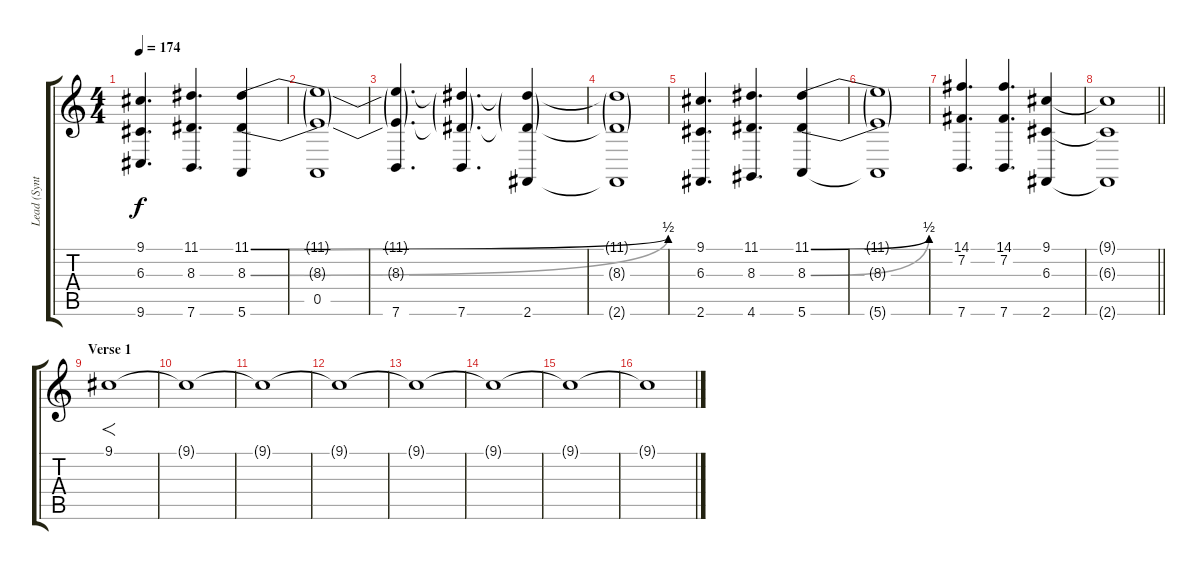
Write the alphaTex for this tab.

\track ("Lead (Synth)" "Lead (Synt") {instrument lead2sawtooth}
\staff {score tabs}
\tuning (E4 B3 G3 D3 A2 E2) {hide}
\ts (4 4)
\tempo 174
\clef g2
\ks c
(9.1 6.3 9.6).4{d dy f} (11.1 8.3 7.6).4{d} (11.1{be (bend 0 0 60 2)} 8.3{be (bend 0 0 60 2)} 5.6).4 |
(11.1{t} 8.3{t} 0.5).1 |
(11.1{t} 8.3{t} 7.6).4{d} (11.1{t} 8.3{t} 7.6).4{d} (11.1{t} 8.3{t} 2.6).4 |
(11.1{t} 8.3{t} 2.6{t}).1 |
(9.1 6.3 2.6).4{d} (11.1 8.3 4.6).4{d} (11.1{be (bend 0 0 60 2)} 8.3{be (bend 0 0 60 2)} 5.6).4 |
(11.1{t} 8.3{t} 5.6{t}).1 |
(14.1 7.2 7.6).4{d} (14.1 7.2 7.6).4{d} (9.1 6.3 2.6).4 |
\barLineRight lightlight
(9.1{t} 6.3{t} 2.6{t}).1 |
\section ("" "Verse 1")
9.1.1{f volume 6 instrument fx7echoes} |
9.1{t}.1 |
9.1{t}.1 |
9.1{t}.1 |
9.1{t}.1 |
9.1{t}.1{volume 11} |
9.1{t}.1{volume 6} |
9.1{t}.1
